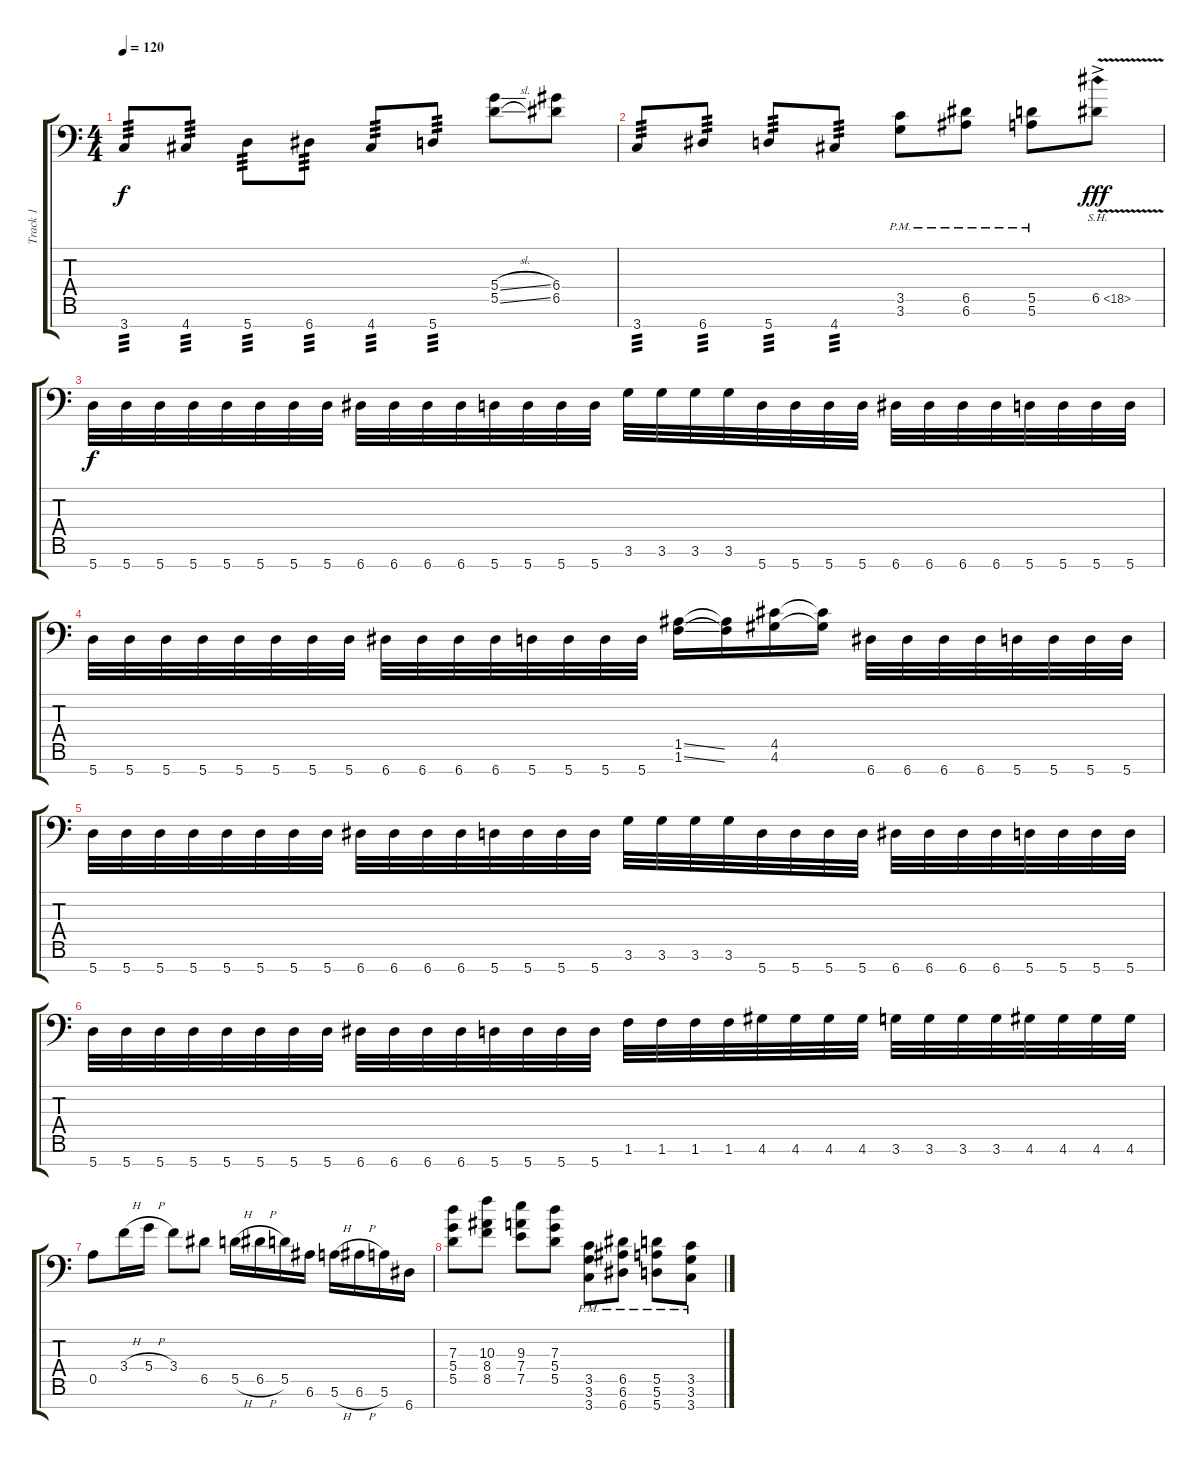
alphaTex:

\track ("Track 1" "Track 1") {instrument overdrivenguitar}
\staff {score tabs}
\tuning (E4 B3 G3 D3 A2 E2 A1) {hide}
\ts (4 4)
\tempo 120
\clef f4
\ks c
3.7.8{tp 3 dy f} 4.7.8{tp 3} 5.7.8{tp 3} 6.7.8{tp 3} 4.7.8{tp 3} 5.7.8{tp 3} (5.4{sl} 5.5{sl}).8 (6.4 6.5).8 |
3.7.8{tp 3} 6.7.8{tp 3} 5.7.8{tp 3} 4.7.8{tp 3} (3.5{pm} 3.6{pm}).8 (6.5{pm} 6.6{pm}).8 (5.5{pm} 5.6{pm}).8 6.5{sh 12 v ac}.8{dy fff} |
5.7.32{dy f} 5.7.32 5.7.32 5.7.32 5.7.32 5.7.32 5.7.32 5.7.32 6.7.32 6.7.32 6.7.32 6.7.32 5.7.32 5.7.32 5.7.32 5.7.32 3.6.32 3.6.32 3.6.32 3.6.32 5.7.32 5.7.32 5.7.32 5.7.32 6.7.32 6.7.32 6.7.32 6.7.32 5.7.32 5.7.32 5.7.32 5.7.32 |
5.7.32 5.7.32 5.7.32 5.7.32 5.7.32 5.7.32 5.7.32 5.7.32 6.7.32 6.7.32 6.7.32 6.7.32 5.7.32 5.7.32 5.7.32 5.7.32 (1.5{ss} 1.6{ss}).16 (1.5{t} 1.6{t}).16 (4.5 4.6).16 (4.5{t} 4.6{t}).16 6.7.32 6.7.32 6.7.32 6.7.32 5.7.32 5.7.32 5.7.32 5.7.32 |
5.7.32 5.7.32 5.7.32 5.7.32 5.7.32 5.7.32 5.7.32 5.7.32 6.7.32 6.7.32 6.7.32 6.7.32 5.7.32 5.7.32 5.7.32 5.7.32 3.6.32 3.6.32 3.6.32 3.6.32 5.7.32 5.7.32 5.7.32 5.7.32 6.7.32 6.7.32 6.7.32 6.7.32 5.7.32 5.7.32 5.7.32 5.7.32 |
5.7.32 5.7.32 5.7.32 5.7.32 5.7.32 5.7.32 5.7.32 5.7.32 6.7.32 6.7.32 6.7.32 6.7.32 5.7.32 5.7.32 5.7.32 5.7.32 1.6.32 1.6.32 1.6.32 1.6.32 4.6.32 4.6.32 4.6.32 4.6.32 3.6.32 3.6.32 3.6.32 3.6.32 4.6.32 4.6.32 4.6.32 4.6.32 |
0.5.8 3.4{h}.16 5.4{h}.16 3.4.8 6.5.8 5.5{h}.16 6.5{h}.16 5.5.16 6.6.16 5.6{h}.16 6.6{h}.16 5.6.16 6.7.16 |
(7.3 5.4 5.5).8 (10.3 8.4 8.5).8 (9.3 7.4 7.5).8 (7.3 5.4 5.5).8 (3.5{pm} 3.6{pm} 3.7{pm}).8 (6.5{pm} 6.6{pm} 6.7{pm}).8 (5.5{pm} 5.6{pm} 5.7{pm}).8 (3.5{pm} 3.6{pm} 3.7{pm}).8
